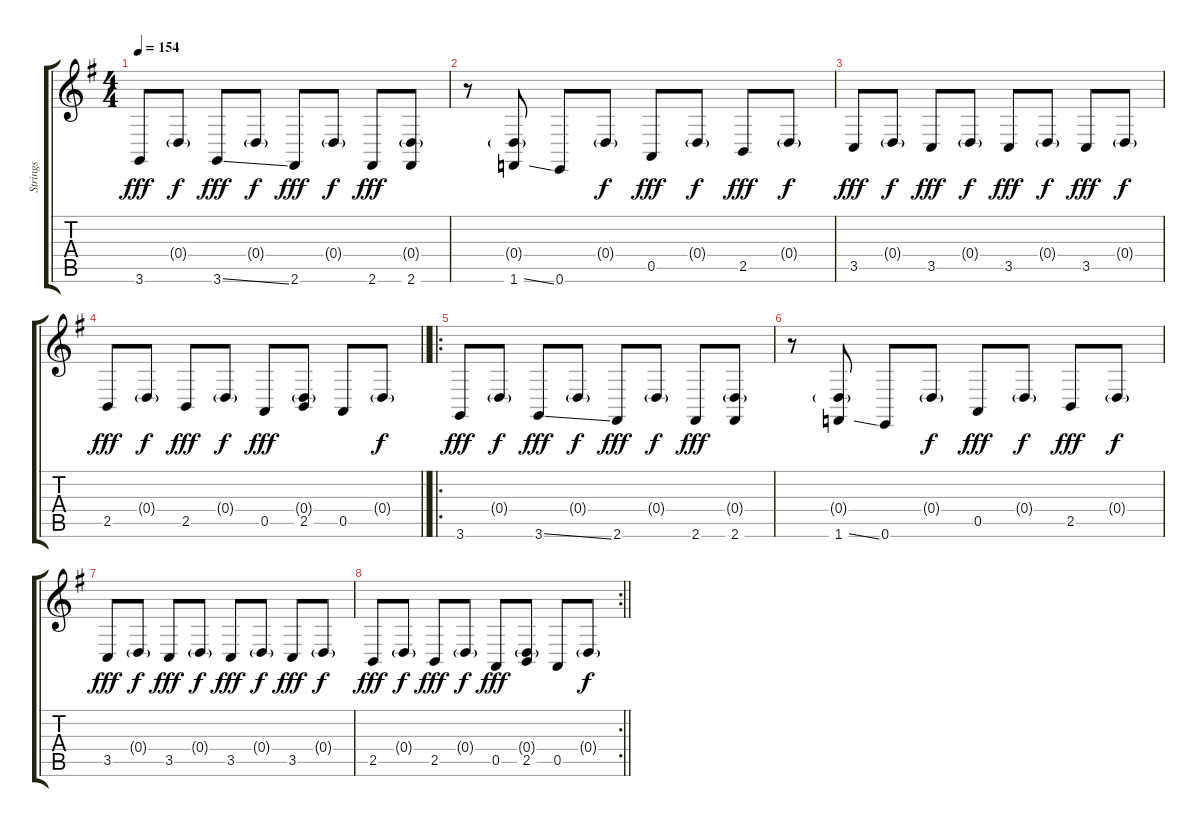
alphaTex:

\track ("Strings" "Strings") {instrument cello}
\staff {score tabs}
\tuning (E4 B3 G3 D3 A2 E2) {hide}
\ts (4 4)
\tempo 154
\clef g2
\ks g
3.6.8{dy fff} 0.4{g}.8{dy f} 3.6{ss}.8{dy fff} 0.4{g}.8{dy f} 2.6.8{dy fff} 0.4{g}.8{dy f} 2.6.8{dy fff} (0.4{g} 2.6).8 |
r.8 (0.4{g} 1.6{ss}).8 0.6.8 0.4{g}.8{dy f} 0.5.8{dy fff} 0.4{g}.8{dy f} 2.5.8{dy fff} 0.4{g}.8{dy f} |
3.5.8{dy fff} 0.4{g}.8{dy f} 3.5.8{dy fff} 0.4{g}.8{dy f} 3.5.8{dy fff} 0.4{g}.8{dy f} 3.5.8{dy fff} 0.4{g}.8{dy f} |
\barLineRight lightlight
2.5.8{dy fff} 0.4{g}.8{dy f} 2.5.8{dy fff} 0.4{g}.8{dy f} 0.5.8{dy fff} (0.4{g} 2.5).8 0.5.8 0.4{g}.8{dy f} |
\ro
3.6.8{dy fff} 0.4{g}.8{dy f} 3.6{ss}.8{dy fff} 0.4{g}.8{dy f} 2.6.8{dy fff} 0.4{g}.8{dy f} 2.6.8{dy fff} (0.4{g} 2.6).8 |
r.8 (0.4{g} 1.6{ss}).8 0.6.8 0.4{g}.8{dy f} 0.5.8{dy fff} 0.4{g}.8{dy f} 2.5.8{dy fff} 0.4{g}.8{dy f} |
3.5.8{dy fff} 0.4{g}.8{dy f} 3.5.8{dy fff} 0.4{g}.8{dy f} 3.5.8{dy fff} 0.4{g}.8{dy f} 3.5.8{dy fff} 0.4{g}.8{dy f} |
\rc 2
\barLineRight lightlight
2.5.8{dy fff} 0.4{g}.8{dy f} 2.5.8{dy fff} 0.4{g}.8{dy f} 0.5.8{dy fff} (0.4{g} 2.5).8 0.5.8 0.4{g}.8{dy f}
